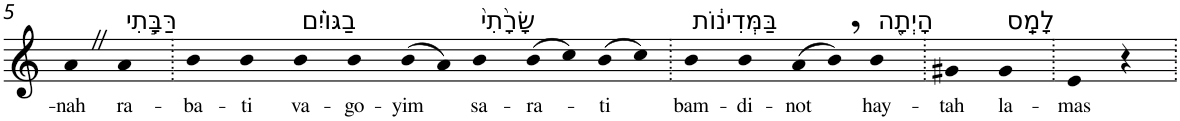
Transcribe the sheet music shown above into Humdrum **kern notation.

**kern	**text
*part1	*part1
*staff1	*staff1
*I"Piano	*
*I'Pno	*
!!LO:PB:g=z
*clefG2	*
*k[]	*
=5	=5
!	!LO:LY:b
4aZ	-nah
!LO:TX:a:t=רַּבָּ֣תִי	!
!	!LO:LY:b
4a	ra-
=6.	=6.
!	!LO:LY:b
4b	-ba-
!	!LO:LY:b
4b	-ti
!LO:TX:a:t=בַגּוֹיִ֗ם	!
!	!LO:LY:b
4b	va-
!	!LO:LY:b
4b	-go-
!	!LO:LY:b
(>8b	-yim
8a)	.
!LO:TX:a:t=שָׂרָ֙תִי֙	!
!	!LO:LY:b
4b	sa-
!	!LO:LY:b
(>8b	-ra-
8cc)	.
!	!LO:LY:b
(>8b	-ti
8cc)	.
=7.	=7.
!LO:TX:a:t=בַּמְּדִינ֔וֹת	!
!	!LO:LY:b
4b	bam-
!	!LO:LY:b
4b	-di-
!	!LO:LY:b
(>8a	-not
8b,)	.
!LO:TX:a:t=הָיְתָ֖ה	!
!	!LO:LY:b
4b	hay-
=8.	=8.
!	!LO:LY:b
4g#X	-tah
!LO:TX:a:t=לָמַֽס	!
!	!LO:LY:b
4g#	la-
=9.	=9.
!	!LO:LY:b
4e	-mas
4r	.
=.	=.
*-	*-
